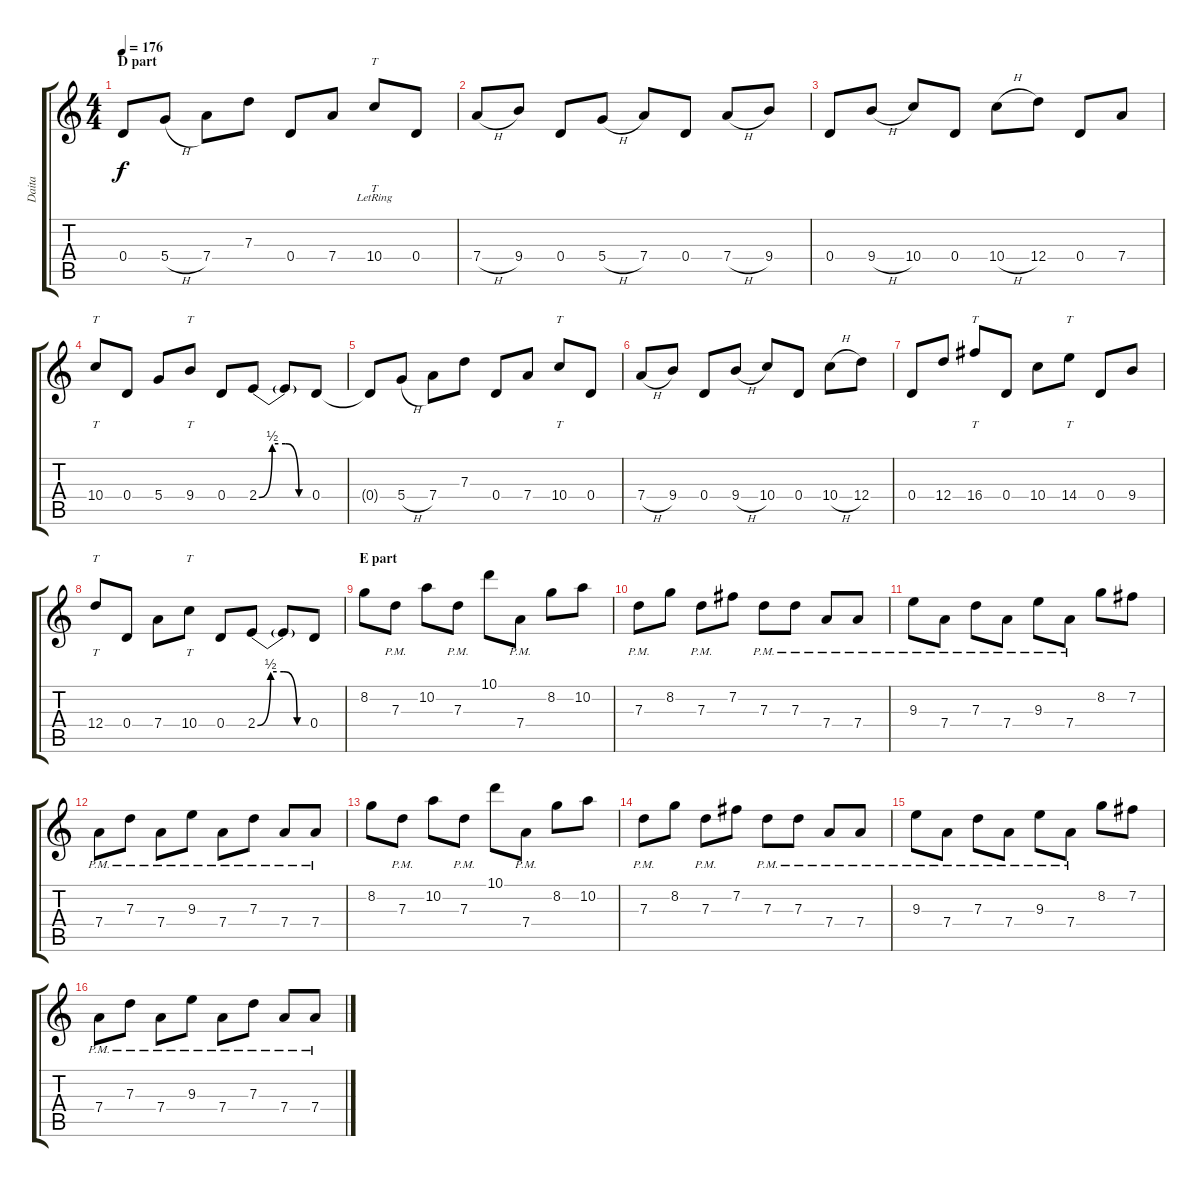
\track ("Daita" "Daita") {instrument distortionguitar}
\staff {score tabs}
\tuning (E4 B3 G3 D3 A2 E2) {hide}
\ts (4 4)
\section ("" "D part")
\tempo 176
\clef g2
\ks c
0.4.8{dy f} 5.4{h}.8 7.4.8 7.3.8 0.4.8 7.4.8 10.4{lr}.8{tt} 0.4.8 |
7.4{h}.8 9.4.8 0.4.8 5.4{h}.8 7.4.8 0.4.8 7.4{h}.8 9.4.8 |
0.4.8 9.4{h}.8 10.4.8 0.4.8 10.4{h}.8 12.4.8 0.4.8 7.4.8 |
10.4.8{tt} 0.4.8 5.4.8 9.4.8{tt} 0.4.8 2.4{be (custom 0 0 15 2 30 2 45 0 60 0)}.8 2.4{t}.8 0.4.8 |
0.4{t}.8 5.4{h}.8 7.4.8 7.3.8 0.4.8 7.4.8 10.4.8{tt} 0.4.8 |
7.4{h}.8 9.4.8 0.4.8 9.4{h}.8 10.4.8 0.4.8 10.4{h}.8 12.4.8 |
0.4.8 12.4.8 16.4.8{tt} 0.4.8 10.4.8 14.4.8{tt} 0.4.8 9.4.8 |
12.4.8{tt} 0.4.8 7.4.8 10.4.8{tt} 0.4.8 2.4{be (custom 0 0 15 2 30 2 45 0 60 0)}.8 2.4{t}.8 0.4.8 |
\section ("" "E part")
8.2.8 7.3{pm}.8 10.2.8 7.3{pm}.8 10.1.8 7.4{pm}.8 8.2.8 10.2.8 |
7.3{pm}.8 8.2.8 7.3{pm}.8 7.2.8 7.3{pm}.8 7.3{pm}.8 7.4{pm}.8 7.4{pm}.8 |
9.3{pm}.8 7.4{pm}.8 7.3{pm}.8 7.4{pm}.8 9.3{pm}.8 7.4{pm}.8 8.2.8 7.2.8 |
7.4{pm}.8 7.3{pm}.8 7.4{pm}.8 9.3{pm}.8 7.4{pm}.8 7.3{pm}.8 7.4{pm}.8 7.4{pm}.8 |
8.2.8 7.3{pm}.8 10.2.8 7.3{pm}.8 10.1.8 7.4{pm}.8 8.2.8 10.2.8 |
7.3{pm}.8 8.2.8 7.3{pm}.8 7.2.8 7.3{pm}.8 7.3{pm}.8 7.4{pm}.8 7.4{pm}.8 |
9.3{pm}.8 7.4{pm}.8 7.3{pm}.8 7.4{pm}.8 9.3{pm}.8 7.4{pm}.8 8.2.8 7.2.8 |
7.4{pm}.8 7.3{pm}.8 7.4{pm}.8 9.3{pm}.8 7.4{pm}.8 7.3{pm}.8 7.4{pm}.8 7.4{pm}.8
